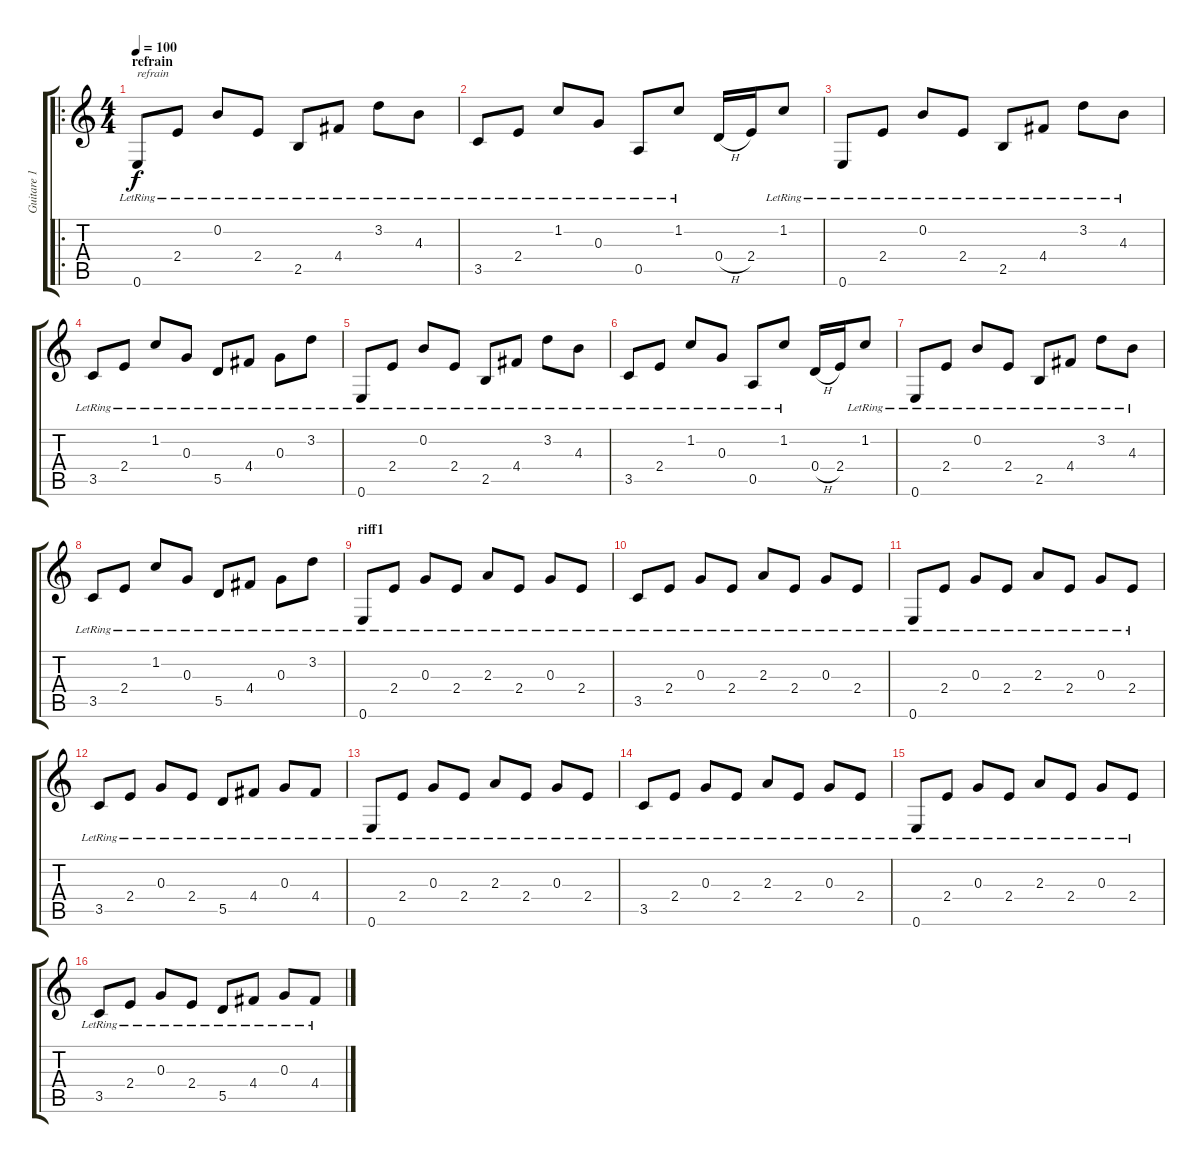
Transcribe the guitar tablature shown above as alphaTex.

\track ("Guitare 1" "Guitare 1") {instrument acousticguitarnylon}
\staff {score tabs}
\tuning (E4 B3 G3 D3 A2 E2) {hide}
\ro
\ts (4 4)
\section ("" "refrain")
\tempo 100
\clef g2
\ks c
0.6{lr}.8{txt "refrain" dy f} 2.4{lr}.8 0.2{lr}.8 2.4{lr}.8 2.5{lr}.8 4.4{lr}.8 3.2{lr}.8 4.3{lr}.8 |
3.5{lr}.8 2.4{lr}.8 1.2{lr}.8 0.3{lr}.8 0.5{lr}.8 1.2{lr}.8 0.4{h}.16 2.4.16 1.2{lr}.8 |
0.6{lr}.8 2.4{lr}.8 0.2{lr}.8 2.4{lr}.8 2.5{lr}.8 4.4{lr}.8 3.2{lr}.8 4.3{lr}.8 |
3.5{lr}.8 2.4{lr}.8 1.2{lr}.8 0.3{lr}.8 5.5{lr}.8 4.4{lr}.8 0.3{lr}.8 3.2{lr}.8 |
0.6{lr}.8 2.4{lr}.8 0.2{lr}.8 2.4{lr}.8 2.5{lr}.8 4.4{lr}.8 3.2{lr}.8 4.3{lr}.8 |
3.5{lr}.8 2.4{lr}.8 1.2{lr}.8 0.3{lr}.8 0.5{lr}.8 1.2{lr}.8 0.4{h}.16 2.4.16 1.2{lr}.8 |
0.6{lr}.8 2.4{lr}.8 0.2{lr}.8 2.4{lr}.8 2.5{lr}.8 4.4{lr}.8 3.2{lr}.8 4.3{lr}.8 |
3.5{lr}.8 2.4{lr}.8 1.2{lr}.8 0.3{lr}.8 5.5{lr}.8 4.4{lr}.8 0.3{lr}.8 3.2{lr}.8 |
\section ("" "riff1")
0.6{lr}.8 2.4{lr}.8 0.3{lr}.8 2.4{lr}.8 2.3{lr}.8 2.4{lr}.8 0.3{lr}.8 2.4{lr}.8 |
3.5{lr}.8 2.4{lr}.8 0.3{lr}.8 2.4{lr}.8 2.3{lr}.8 2.4{lr}.8 0.3{lr}.8 2.4{lr}.8 |
0.6{lr}.8 2.4{lr}.8 0.3{lr}.8 2.4{lr}.8 2.3{lr}.8 2.4{lr}.8 0.3{lr}.8 2.4{lr}.8 |
3.5{lr}.8 2.4{lr}.8 0.3{lr}.8 2.4{lr}.8 5.5{lr}.8 4.4{lr}.8 0.3{lr}.8 4.4{lr}.8 |
0.6{lr}.8 2.4{lr}.8 0.3{lr}.8 2.4{lr}.8 2.3{lr}.8 2.4{lr}.8 0.3{lr}.8 2.4{lr}.8 |
3.5{lr}.8 2.4{lr}.8 0.3{lr}.8 2.4{lr}.8 2.3{lr}.8 2.4{lr}.8 0.3{lr}.8 2.4{lr}.8 |
0.6{lr}.8 2.4{lr}.8 0.3{lr}.8 2.4{lr}.8 2.3{lr}.8 2.4{lr}.8 0.3{lr}.8 2.4{lr}.8 |
3.5{lr}.8 2.4{lr}.8 0.3{lr}.8 2.4{lr}.8 5.5{lr}.8 4.4{lr}.8 0.3{lr}.8 4.4{lr}.8
